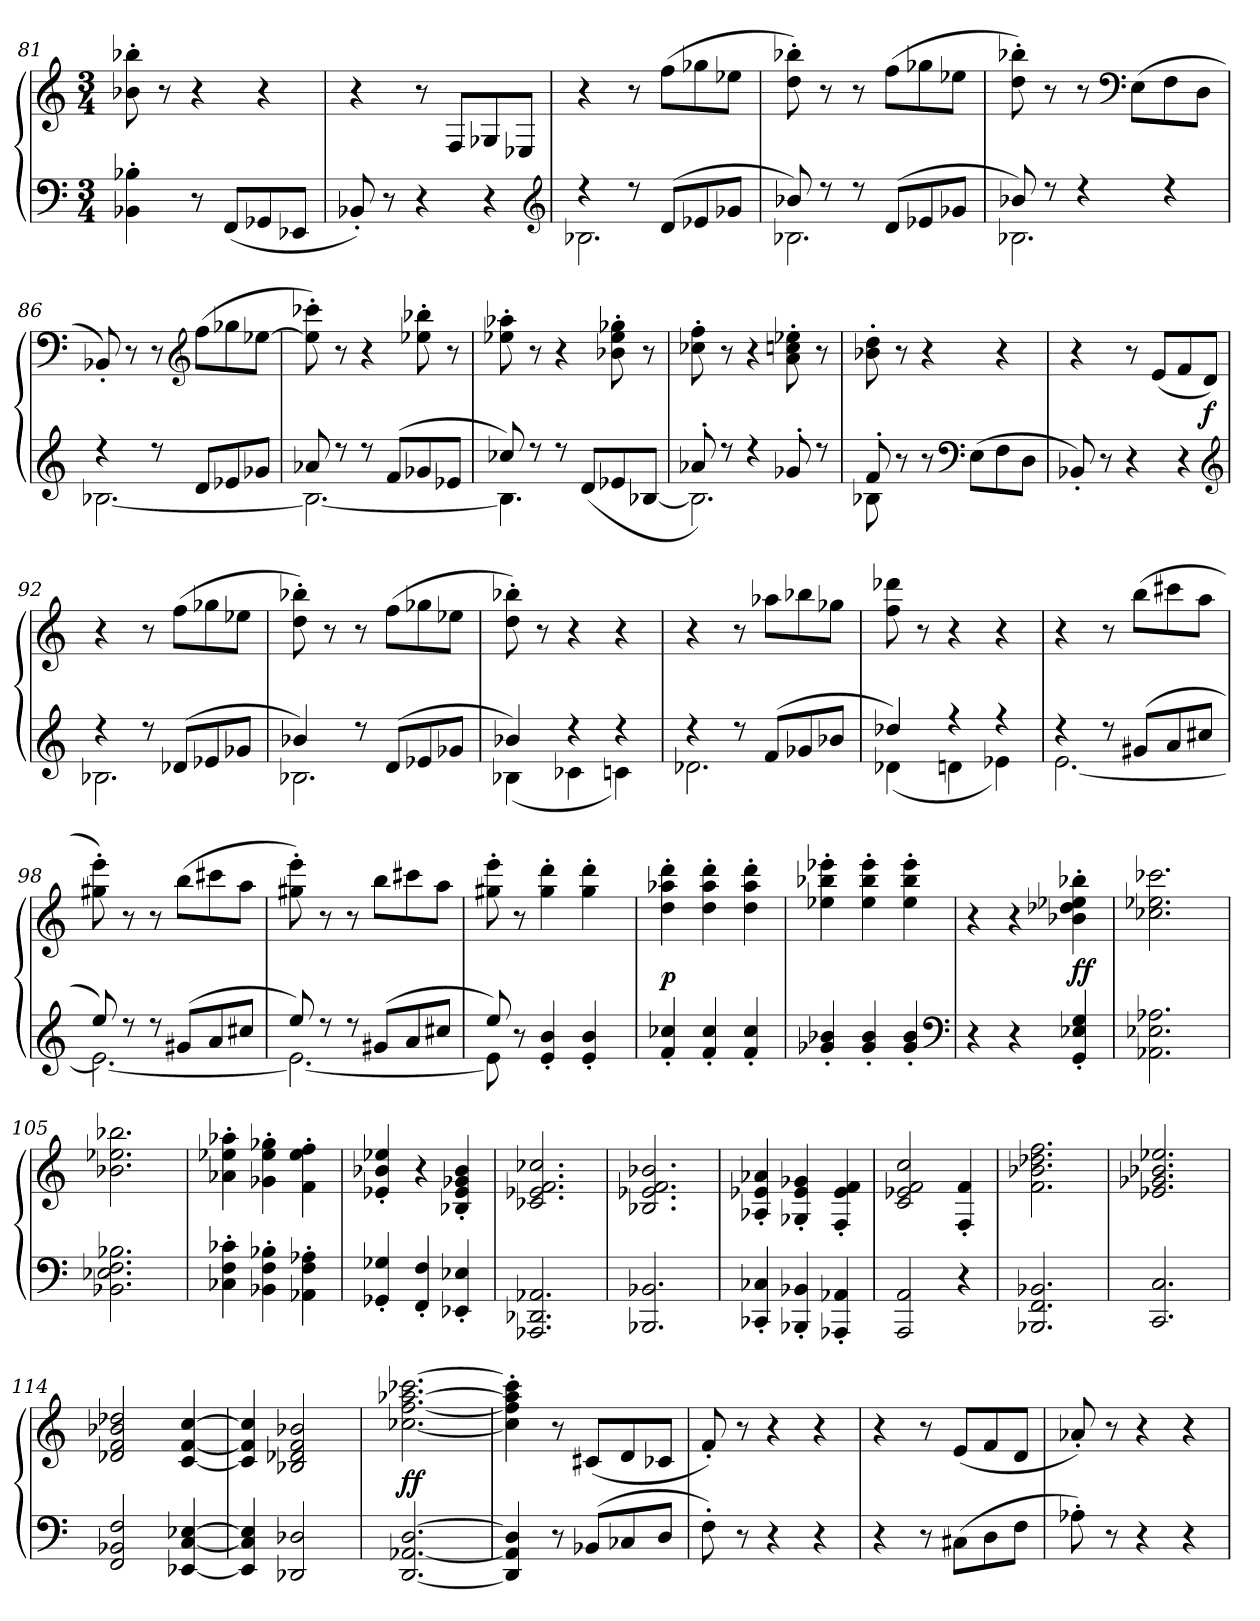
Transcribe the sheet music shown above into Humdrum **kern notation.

**kern	**kern	**dynam
*part1	*part1	*part1
*staff2	*staff1	*staff1/2
*clefF4	*clefG2	*
*k[]	*k[]	*
*M3/4	*M3/4	*
=81	=81	=81
4BB-X'\ 4B-X'\	8b-X'\ 8bb-X'\	.
.	8r	.
8r	4r	.
(8FF/L	.	.
8GG-X/	4r	.
8EE-X/J	.	.
=82	=82	=82
8BB-X'/)	4r	.
8r	.	.
4r	8r	.
.	8F/L	.
4r	8G-X/	.
.	8E-X/J	.
*clefG2	*	*
=83	=83	=83
*^	*	*
4r	2.B-X\	4r	.
8r	.	8r	.
(8d/L	.	(8ff\L	.
8e-X/	.	8gg-X\	.
8g-X/J	.	8ee-X\J	.
=84	=84	=84	=84
8b-X/)	2.B-X\	8dd'\ 8bb-X'\)	.
8r	.	8r	.
8r	.	8r	.
(8d/L	.	(8ff\L	.
8e-X/	.	8gg-X\	.
8g-X/J	.	8ee-X\J	.
=85	=85	=85	=85
8b-X/)	2.B-X\	8dd'\ 8bb-X'\)	.
8r	.	8r	.
4r	.	8r	.
*	*	*clefF4	*
.	.	(8E\L	.
4r	.	8F\	.
.	.	8D\J	.
=86	=86	=86	=86
4r	[2.B-X\	8BB-X'/)	.
.	.	8r	.
8r	.	8r	.
*	*	*clefG2	*
8d/L	.	(8ff\L	.
8e-X/	.	8gg-X\	.
8g-X/J	.	[8ee-X\J	.
=87	=87	=87	=87
8a-X/	2.B-\_	8ee-]'\ 8ccc-X'\)	.
8r	.	8r	.
8r	.	4r	.
(8f/L	.	.	.
8g-X/	.	8ee-X'\ 8bb-X'\	.
8e-X/J	.	8r	.
=88	=88	=88	=88
8cc-X/)	4.B-\]	8ee-X'\ 8aa-X'\	.
8r	.	8r	.
8r	.	4r	.
(8d/L	4.ryy	.	.
8e-X/	.	8b-X'\ 8ee-'\ 8gg-X'\	.
[8B-X/J	.	8r	.
=89	=89	=89	=89
8a-X'/)	2.B-\]	8cc-X'\ 8ff'\	.
8r	.	8r	.
4r	.	4r	.
8g-X'/	.	8a'\ 8ccn'\ 8ee-X'\	.
8r	.	8r	.
=90	=90	=90	=90
8f'/	8B-X\	8b-X'\ 8dd'\	.
8r	2ryy	8r	.
8r	.	4r	.
*clefF4	*	*	*
(8E\L	.	.	.
8F\	.	4r	.
8D\J	8ryy	.	.
*v	*v	*	*
=91	=91	=91
8BB-X'/)	4r	.
8r	.	.
4r	8r	.
.	(8e/L	.
4r	8f/	.
.	8d/J)	f
*clefG2	*	*
=92	=92	=92
*^	*	*
4r	2.B-X\	4r	.
8r	.	8r	.
(8d-X/L	.	(8ff\L	.
8e-X/	.	8gg-X\	.
8g-X/J	.	8ee-X\J	.
=93	=93	=93	=93
4b-X/)	2.B-X\	8dd'\ 8bb-X'\)	.
.	.	8r	.
8r	.	8r	.
(8d/L	.	(8ff\L	.
8e-X/	.	8gg-X\	.
8g-X/J	.	8ee-X\J	.
=94	=94	=94	=94
4b-X/)	(4B-X\	8dd'\ 8bb-X'\)	.
.	.	8r	.
4r	4c-X\	4r	.
4r	4cn\)	4r	.
=95	=95	=95	=95
4r	2.d-X\	4r	.
8r	.	8r	.
(8f/L	.	8aa-X\L	.
8g-X/	.	8bb-X\	.
8b-X/J	.	8gg-X\J	.
=96	=96	=96	=96
4dd-X/)	(4d-X\	8ff\ 8ddd-X\	.
.	.	8r	.
4r	4dn\	4r	.
4r	4e-X\)	4r	.
=97	=97	=97	=97
4r	[2.e\	4r	.
8r	.	8r	.
(8g#X/L	.	(8bb\L	.
8a/	.	8ccc#X\	.
8cc#X/J	.	8aa\J	.
=98	=98	=98	=98
8ee/)	2.e\_	8gg#X'\ 8eee'\)	.
8r	.	8r	.
8r	.	8r	.
(8g#X/L	.	(8bb\L	.
8a/	.	8ccc#X\	.
8cc#X/J	.	8aa\J	.
=99	=99	=99	=99
8ee/)	2.e\_	8gg#X'\ 8eee'\)	.
8r	.	8r	.
8r	.	8r	.
(8g#X/L	.	8bb\L	.
8a/	.	8ccc#X\	.
8cc#X/J	.	8aa\J	.
=100	=100	=100	=100
8ee/)	8e\]	8gg#X'\ 8eee'\	.
8r	2ryy	8r	.
4e'/ 4b'/	.	4gg#'\ 4ddd'\	.
4e'/ 4b'/	.	4gg#'\ 4ddd'\	.
.	8ryy	.	.
*v	*v	*	*
=101	=101	=101
4f'/ 4cc-X'/	4dd'\ 4aa-X'\ 4ddd'\	p
4f'/ 4cc-'/	4dd'\ 4aa-'\ 4ddd'\	.
4f'/ 4cc-'/	4dd'\ 4aa-'\ 4ddd'\	.
=102	=102	=102
4g-X'/ 4b-X'/	4ee-X'\ 4bb-X'\ 4eee-X'\	.
4g-'/ 4b-'/	4ee-'\ 4bb-'\ 4eee-'\	.
4g-'/ 4b-'/	4ee-'\ 4bb-'\ 4eee-'\	.
*clefF4	*	*
=103	=103	=103
4r	4r	.
4r	4r	.
4GG'/ 4E-X'/ 4G'/	4b-X'\ 4dd-X'\ 4ee-X'\ 4bb-X'\	ff
=104	=104	=104
2.AA-X\ 2.E-X\ 2.A-X\	2.cc-X\ 2.ee-X\ 2.ccc-X\	.
=105	=105	=105
2.BB-X\ 2.E-X\ 2.F\ 2.B-X\	2.b-X\ 2.ee-X\ 2.bb-X\	.
=106	=106	=106
4C-X'\ 4F'\ 4c-X'\	4a-X'\ 4ee-X'\ 4aa-X'\	.
4BB-X'\ 4F'\ 4B-X'\	4g-X'\ 4ee-'\ 4gg-X'\	.
4AA-X'\ 4F'\ 4A-X'\	4f'\ 4ee-'\ 4ff'\	.
=107	=107	=107
4GG-X'/ 4G-X'/	4e-X'/ 4b-X'/ 4ee-X'/	.
4FF'/ 4F'/	4r	.
4EE-X'/ 4E-X'/	4B-X'/ 4e-'/ 4g-X'/ 4b-'/	.
=108	=108	=108
2.AAA-X/ 2.DD-X/ 2.AA-X/	2.c-X/ 2.e-X/ 2.f/ 2.cc-X/	.
=109	=109	=109
2.BBB-X/ 2.BB-X/	2.B-X/ 2.e-X/ 2.f/ 2.b-X/	.
=110	=110	=110
4CC-X'/ 4C-X'/	4A-X'/ 4e-X'/ 4a-X'/	.
4BBB-X'/ 4BB-X'/	4G-X'/ 4e-'/ 4g-X'/	.
4AAA-X'/ 4AA-X'/	4F'/ 4e-'/ 4f'/	.
=111	=111	=111
2AAA/ 2AA/	2c/ 2e-X/ 2f/ 2cc/	.
4r	4F'/ 4f'/	.
=112	=112	=112
2.BBB-X/ 2.FF/ 2.BB-X/	2.f\ 2.b-X\ 2.dd-X\ 2.ff\	.
=113	=113	=113
2.CC/ 2.C/	2.e-X/ 2.g-X/ 2.b-X/ 2.ee-X/	.
=114	=114	=114
2FF/ 2BB-X/ 2F/	2d-X/ 2f/ 2b-X/ 2dd-X/	.
[4EE-X/ [4C/ [4E-X/	[4c/ [4f/ [4cc/	.
=115	=115	=115
4EE-]/ 4C]/ 4E-]/	4c]/ 4f]/ 4cc]/	.
2DD-X/ 2D-X/	2B-X/ 2d-X/ 2f/ 2b-X/	.
=116	=116	=116
[2.DD/ [2.AA-X/ [2.D/	[2.cc-X\ [2.ff\ [2.aa-X\ [2.ccc-X\	ff
=117	=117	=117
4DD]/ 4AA-]/ 4D]/	4cc-]'\ 4ff]'\ 4aa-]'\ 4ccc-]'\	.
8r	8r	.
(8BB-X/L	(8c#X/L	.
8C-X/	8d/	.
8D/J	8c-X/J	.
=118	=118	=118
8F'\)	8f'/)	.
8r	8r	.
4r	4r	.
4r	4r	.
=119	=119	=119
4r	4r	.
8r	8r	.
(8C#X\L	(8e/L	.
8D\	8f/	.
8F\J	8d/J	.
=120	=120	=120
8A-X'\)	8a-X'/)	.
8r	8r	.
4r	4r	.
4r	4r	.
=	=	=
*-	*-	*-
